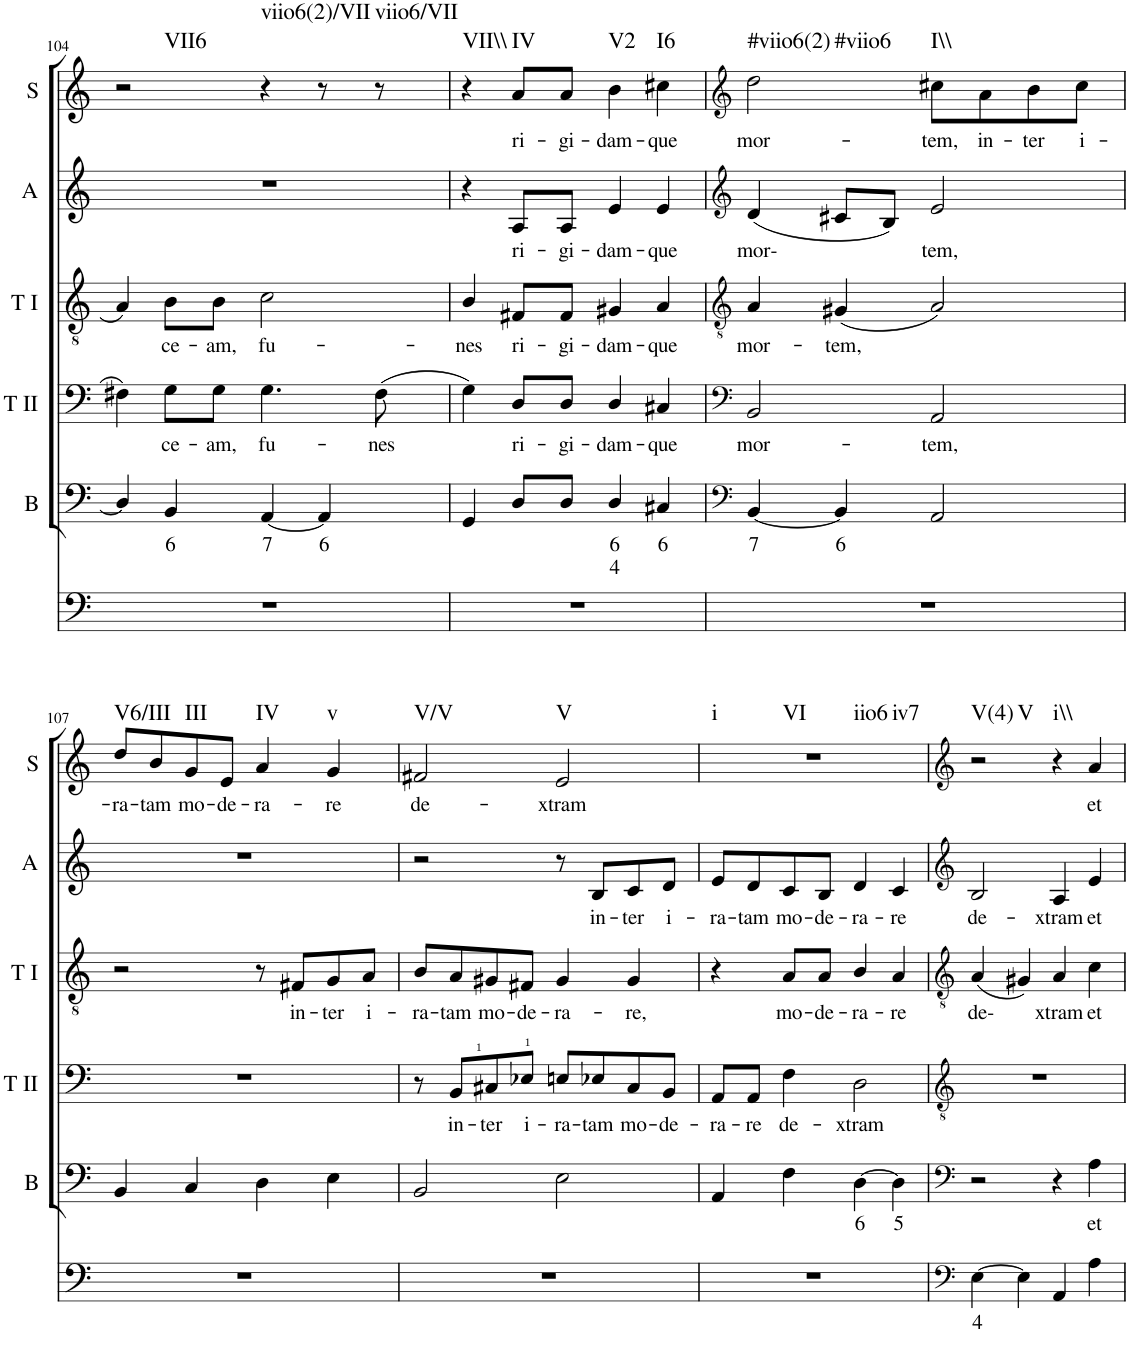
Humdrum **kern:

**kern	**text	**kern	**text	**text	**kern	**text	**kern	**text	**kern	**text	**kern	**text	**harte
*part6	*part6	*part5	*part5	*part5	*part4	*part4	*part3	*part3	*part2	*part2	*part1	*part1	*part1
*staff6	*staff6	*staff5	*staff5	*staff5	*staff4	*staff4	*staff3	*staff3	*staff2	*staff2	*staff1	*staff1	*
*I"Continuo	*	*I"Bass	*	*	*I"Tenor II	*	*I"Tenor I	*	*I"Alto	*	*I"Soprano	*	*
*	*	*I'B	*	*	*I'T II	*	*I'T I	*	*I'A	*	*I'S	*	*
!!LO:PB:g=z
*clefF4	*	*clefF4	*	*	*clefF4	*	*clefGv2	*	*clefG2	*	*clefG2	*	*
*k[]	*	*k[]	*	*	*k[]	*	*k[]	*	*k[]	*	*k[]	*	*
=104	=104	=104	=104	=104	=104	=104	=104	=104	=104	=104	=104	=104	=104
!	!	!	!	!	!	!	!	!	!	!	!	!	!LO:H:kt=VII6
1r	.	4D/]	.	.	4F#X\	.	4A/	.	1r	.	2r	.	N
!	!	!	!LO:LY:b	!	!	!LO:LY:b	!	!LO:LY:b	!	!	!	!	!
.	.	4BB/	6	.	8G\L	ce-	8B\L	ce-	.	.	.	.	.
!	!	!	!	!	!	!LO:LY:b	!	!LO:LY:b	!	!	!	!	!
.	.	.	.	.	8G\J	am,	8B\J	am,	.	.	.	.	.
!	!	!	!LO:LY:b	!	!	!LO:LY:b	!	!LO:LY:b	!	!	!	!	!LO:H:kt=viio6(2)/VII
.	.	[4AA/	7	.	4.G\	fu-	2c\	fu-	.	.	4r	.	N
!	!	!	!LO:LY:b	!	!	!	!	!	!	!	!	!	!
.	.	4AA/]	6	.	.	.	.	.	.	.	8r	.	.
!	!	!	!	!	!	!LO:LY:b	!	!	!	!	!	!	!LO:H:kt=viio6/VII
.	.	.	.	.	(8F#\	nes	.	.	.	.	8r	.	N
=105	=105	=105	=105	=105	=105	=105	=105	=105	=105	=105	=105	=105	=105
!	!	!	!	!	!	!	!	!LO:LY:b	!	!	!	!	!LO:H:kt=VII\\
1r	.	4GG/	.	.	4G\)	.	4B/	nes	4r	.	4r	.	N
!	!	!	!	!	!	!LO:LY:b	!	!LO:LY:b	!	!LO:LY:b	!	!LO:LY:b	!LO:H:kt=IV
.	.	8D/L	.	.	8D/L	ri-	8F#X/L	ri-	8A/L	ri-	8a/L	ri-	N
!	!	!	!	!	!	!LO:LY:b	!	!LO:LY:b	!	!LO:LY:b	!	!LO:LY:b	!
.	.	8D/J	.	.	8D/J	gi-	8F#/J	gi-	8A/J	gi-	8a/J	gi-	.
!	!	!	!LO:LY:b	!LO:LY:b	!	!LO:LY:b	!	!LO:LY:b	!	!LO:LY:b	!	!LO:LY:b	!LO:H:kt=V2
.	.	4D/	6	4	4D/	dam-	4G#X/	dam-	4e/	dam-	4b\	dam-	N
!	!	!	!LO:LY:b	!	!	!LO:LY:b	!	!LO:LY:b	!	!LO:LY:b	!	!LO:LY:b	!LO:H:kt=I6
.	.	4C#X/	6	.	4C#X/	que	4A/	que	4e/	que	4cc#X\	que	N
=106	=106	=106	=106	=106	=106	=106	=106	=106	=106	=106	=106	=106	=106
*	*	*clefF4	*	*	*clefF4	*	*clefGv2	*	*clefG2	*	*clefG2	*	*
!	!	!	!LO:LY:b	!	!	!LO:LY:b	!	!LO:LY:b	!	!LO:LY:b	!	!LO:LY:b	!LO:H:n=1:kt=#viio6(2)
!	!	!	!	!	!	!	!	!	!	!	!	!	!LO:H:n=2:kt=#viio6
1r	.	[4BB/	7	.	2BB/	mor-	4A/	mor-	(4d/	mor-	2dd\	mor-	N N
!	!	!	!LO:LY:b	!	!	!	!	!LO:LY:b	!	!	!	!	!
.	.	4BB/]	6	.	.	.	(4G#X/	tem,	8c#X/L	.	.	.	.
.	.	.	.	.	.	.	.	.	8B/J)	.	.	.	.
!	!	!	!	!	!	!LO:LY:b	!	!	!	!LO:LY:b	!	!LO:LY:b	!LO:H:kt=I\\
.	.	2AA/	.	.	2AA/	tem,	2A/)	.	2e/	tem,	8cc#X\L	tem,	N
!	!	!	!	!	!	!	!	!	!	!	!	!LO:LY:b	!
.	.	.	.	.	.	.	.	.	.	.	8a\	in-	.
!	!	!	!	!	!	!	!	!	!	!	!	!LO:LY:b	!
.	.	.	.	.	.	.	.	.	.	.	8b\	ter	.
!	!	!	!	!	!	!	!	!	!	!	!	!LO:LY:b	!
.	.	.	.	.	.	.	.	.	.	.	8cc#\J	i-	.
!!LO:LB:g=z
=107	=107	=107	=107	=107	=107	=107	=107	=107	=107	=107	=107	=107	=107
!	!	!	!	!	!	!	!	!	!	!	!	!LO:LY:b	!LO:H:kt=V6/III
1r	.	4BB/	.	.	1r	.	2r	.	1r	.	8dd/L	ra-	N
!	!	!	!	!	!	!	!	!	!	!	!	!LO:LY:b	!
.	.	.	.	.	.	.	.	.	.	.	8b/	tam	.
!	!	!	!	!	!	!	!	!	!	!	!	!LO:LY:b	!LO:H:kt=III
.	.	4C/	.	.	.	.	.	.	.	.	8g/	mo-	N
!	!	!	!	!	!	!	!	!	!	!	!	!LO:LY:b	!
.	.	.	.	.	.	.	.	.	.	.	8e/J	de-	.
!	!	!	!	!	!	!	!	!	!	!	!	!LO:LY:b	!LO:H:kt=IV
.	.	4D\	.	.	.	.	8r	.	.	.	4a/	ra-	N
!	!	!	!	!	!	!	!	!LO:LY:b	!	!	!	!	!
.	.	.	.	.	.	.	8F#X/L	in-	.	.	.	.	.
!	!	!	!	!	!	!	!	!LO:LY:b	!	!	!	!LO:LY:b	!LO:H:kt=v
.	.	4E\	.	.	.	.	8G/	ter	.	.	4g/	re	N
!	!	!	!	!	!	!	!	!LO:LY:b	!	!	!	!	!
.	.	.	.	.	.	.	8A/J	i-	.	.	.	.	.
=108	=108	=108	=108	=108	=108	=108	=108	=108	=108	=108	=108	=108	=108
!	!	!	!	!	!	!	!	!LO:LY:b	!	!	!	!LO:LY:b	!LO:H:kt=V/V
1r	.	2BB/	.	.	8r	.	8B/L	ra-	2r	.	2f#X/	de-	N
!	!	!	!	!	!	!LO:LY:b	!	!LO:LY:b	!	!	!	!	!
.	.	.	.	.	8BB/L	in-	8A/	tam	.	.	.	.	.
!	!	!	!	!	!LO:TX:a:t=1	!	!	!	!	!	!	!	!
!	!	!	!	!	!	!LO:LY:b	!	!LO:LY:b	!	!	!	!	!
.	.	.	.	.	8C#X/	ter	8G#X/	mo-	.	.	.	.	.
!	!	!	!	!	!LO:TX:a:t=1	!	!	!	!	!	!	!	!
!	!	!	!	!	!	!LO:LY:b	!	!LO:LY:b	!	!	!	!	!
.	.	.	.	.	8E-X/J	i-	8F#X/J	de-	.	.	.	.	.
!	!	!	!	!	!	!LO:LY:b	!	!LO:LY:b	!	!	!	!LO:LY:b	!LO:H:kt=V
.	.	2E\	.	.	8En/L	ra-	4G#/	ra-	8r	.	2e/	xtram	N
!	!	!	!	!	!	!LO:LY:b	!	!	!	!LO:LY:b	!	!	!
.	.	.	.	.	8E-X/	tam	.	.	8B/L	in-	.	.	.
!	!	!	!	!	!	!LO:LY:b	!	!LO:LY:b	!	!LO:LY:b	!	!	!
.	.	.	.	.	8C#/	mo-	4G#/	re,	8c/	ter	.	.	.
!	!	!	!	!	!	!LO:LY:b	!	!	!	!LO:LY:b	!	!	!
.	.	.	.	.	8BB/J	de-	.	.	8d/J	i-	.	.	.
=109	=109	=109	=109	=109	=109	=109	=109	=109	=109	=109	=109	=109	=109
!	!	!	!	!	!	!LO:LY:b	!	!	!	!LO:LY:b	!	!	!LO:H:n=1:kt=i
!	!	!	!	!	!	!	!	!	!	!	!	!	!LO:H:n=2:kt=VI
!	!	!	!	!	!	!	!	!	!	!	!	!	!LO:H:n=3:kt=iio6
!	!	!	!	!	!	!	!	!	!	!	!	!	!LO:H:n=4:kt=iv7
1r	.	4AA/	.	.	8AA/L	ra-	4r	.	8e/L	ra-	1r	.	N N N N
!	!	!	!	!	!	!LO:LY:b	!	!	!	!LO:LY:b	!	!	!
.	.	.	.	.	8AA/J	re	.	.	8d/	tam	.	.	.
!	!	!	!	!	!	!LO:LY:b	!	!LO:LY:b	!	!LO:LY:b	!	!	!
.	.	4F\	.	.	4F\	de-	8A/L	mo-	8c/	mo-	.	.	.
!	!	!	!	!	!	!	!	!LO:LY:b	!	!LO:LY:b	!	!	!
.	.	.	.	.	.	.	8A/J	de-	8B/J	de-	.	.	.
!	!	!	!LO:LY:b	!	!	!LO:LY:b	!	!LO:LY:b	!	!LO:LY:b	!	!	!
.	.	[4D\	6	.	2D\	xtram	4B/	ra-	4d/	ra-	.	.	.
!	!	!	!LO:LY:b	!	!	!	!	!LO:LY:b	!	!LO:LY:b	!	!	!
.	.	4D\]	5	.	.	.	4A/	re	4c/	re	.	.	.
=110	=110	=110	=110	=110	=110	=110	=110	=110	=110	=110	=110	=110	=110
*clefF4	*	*clefF4	*	*	*clefGv2	*	*clefGv2	*	*clefG2	*	*clefG2	*	*
!	!LO:LY:b	!	!	!	!	!	!	!LO:LY:b	!	!LO:LY:b	!	!	!LO:H:n=1:kt=V(4)
!	!	!	!	!	!	!	!	!	!	!	!	!	!LO:H:n=2:kt=V
[4E\	4	2r	.	.	1r	.	(4A/	de-	2B/	de-	2r	.	N N
4E\]	.	.	.	.	.	.	4G#X/)	.	.	.	.	.	.
!	!	!	!	!	!	!	!	!LO:LY:b	!	!LO:LY:b	!	!	!LO:H:kt=i\\
4AA/	.	4r	.	.	.	.	4A/	xtram	4A/	xtram	4r	.	N
!	!	!	!LO:LY:b	!	!	!	!	!LO:LY:b	!	!LO:LY:b	!	!LO:LY:b	!
4A\	.	4A\	et	.	.	.	4c\	et	4e/	et	4a/	et	.
=	=	=	=	=	=	=	=	=	=	=	=	=	=
*-	*-	*-	*-	*-	*-	*-	*-	*-	*-	*-	*-	*-	*-
